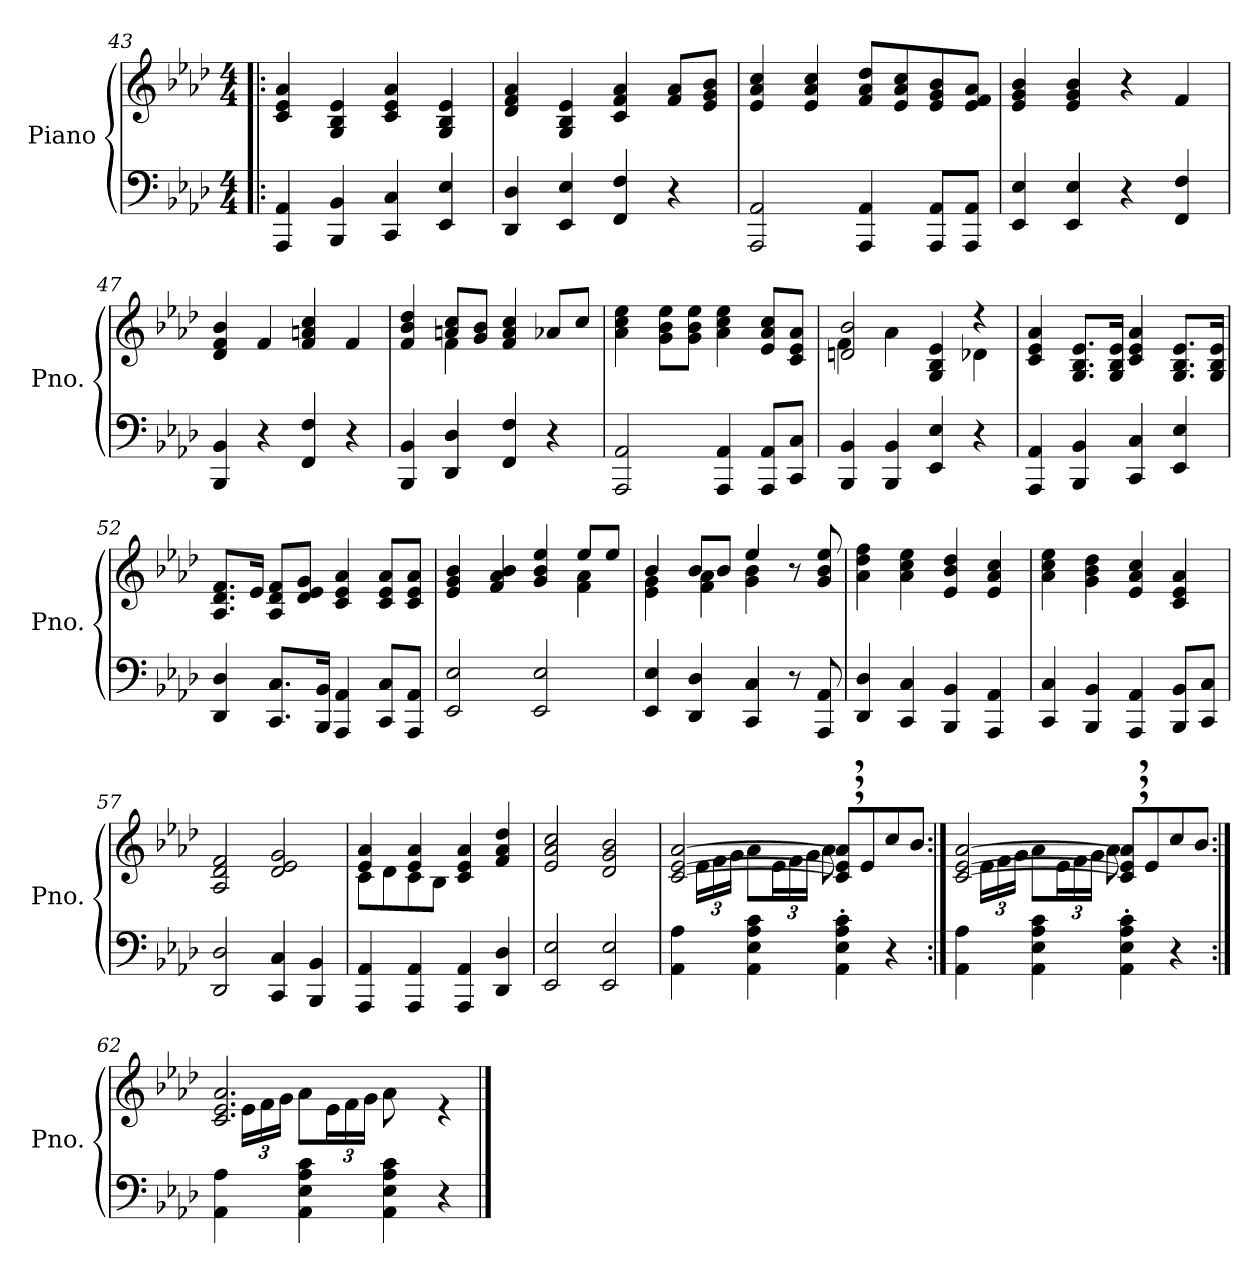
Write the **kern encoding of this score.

**kern	**kern
*part1	*part1
*staff2	*staff1
*I"Piano	*
*I'Pno.	*
*clefF4	*clefG2
*k[b-e-a-d-]	*k[b-e-a-d-]
*M4/4	*M4/4
*MM105	*MM105
=43!|:	=43!|:
4AAA-/ 4AA-/	4c/ 4e-/ 4a-/
4BBB-/ 4BB-/	4G/ 4B-/ 4e-/
4CC/ 4C/	4c/ 4e-/ 4a-/
4EE-/ 4E-/	4G/ 4B-/ 4e-/
=44	=44
4DD-/ 4D-/	4d-/ 4f/ 4a-/
4EE-/ 4E-/	4G/ 4B-/ 4e-/
4FF/ 4F/	4c/ 4f/ 4a-/
4r	8f/ 8a-/L
.	8e-/ 8g/ 8b-/J
!!LO:LB:g=z
=45	=45
2AAA-/ 2AA-/	4e-/ 4a-/ 4cc/
.	4e-/ 4a-/ 4cc/
4AAA-/ 4AA-/	8f/ 8a-/ 8dd-/L
.	8e-/ 8a-/ 8cc/
8AAA-/ 8AA-/L	8e-/ 8g/ 8b-/
8AAA-/ 8AA-/J	8e-/ 8f/ 8a-/J
=46	=46
4EE-/ 4E-/	4e-/ 4g/ 4b-/
4EE-/ 4E-/	4e-/ 4g/ 4b-/
4r	4r
4FF/ 4F/	4f/
=47	=47
4BBB-/ 4BB-/	4d-/ 4f/ 4b-/
4r	4f/
4FF/ 4F/	4f/ 4an/ 4cc/
4r	4f/
=48	=48
*	*^
4BBB-/ 4BB-/	4f/ 4b-/ 4dd-/	4ryy
4DD-/ 4D-/	8an/ 8cc/L	4f\
.	8g/ 8b-/J	.
4FF/ 4F/	4f/ 4a/ 4cc/	2ryy
4r	8a-X/L	.
.	8cc/J	.
*	*v	*v
=49	=49
2AAA-/ 2AA-/	4a-\ 4cc\ 4ee-\
.	8g\ 8b-\ 8ee-\L
.	8g\ 8b-\ 8ee-\J
4AAA-/ 4AA-/	4a-\ 4cc\ 4ee-\
8AAA-/ 8AA-/L	8e-/ 8a-/ 8cc/L
8CC/ 8C/J	8c/ 8e-/ 8a-/J
=50	=50
*	*^
4BBB-/ 4BB-/	2dn/ 2b-/	4f\
4BBB-/ 4BB-/	.	4a-\
4EE-/ 4E-/	4G/ 4B-/ 4e-/	4ryy
4r	4r	4d-X\
*	*v	*v
!!LO:PB:g=z
=51	=51
4AAA-/ 4AA-/	4c/ 4e-/ 4a-/
4BBB-/ 4BB-/	8.G/ 8.B-/ 8.e-/L
.	16G/ 16B-/ 16e-/Jk
4CC/ 4C/	4c/ 4e-/ 4a-/
4EE-/ 4E-/	8.G/ 8.B-/ 8.e-/L
.	16G/ 16B-/ 16e-/Jk
=52	=52
4DD-/ 4D-/	8.A-/ 8.d-/ 8.f/L
.	16e-/Jk
8.CC/ 8.C/L	8A-/ 8d-/ 8f/L
.	8d-/ 8e-/ 8g/J
16BBB-/ 16BB-/Jk	.
4AAA-/ 4AA-/	4c/ 4e-/ 4a-/
8CC/ 8C/L	8c/ 8e-/ 8a-/L
8AAA-/ 8AA-/J	8c/ 8e-/ 8a-/J
=53	=53
*	*^
2EE-/ 2E-/	4e-/ 4g/ 4b-/	2.ryy
.	4f/ 4a-/ 4b-/	.
2EE-/ 2E-/	4g/ 4b-/ 4ee-/	.
.	8ee-/L	4f\ 4a-\
.	8ee-/J	.
=54	=54	=54
4EE-/ 4E-/	4b-/	4e-\ 4g\
4DD-/ 4D-/	8b-/L	4f\ 4a-\
.	8b-/J	.
4CC/ 4C/	4ee-/	4g\ 4b-\
8r	8r	4ryy
8AAA-/ 8AA-/	8g/ 8b-/ 8ee-/	.
*	*v	*v
=55	=55
4DD-/ 4D-/	4a-\ 4dd-\ 4ff\
4CC/ 4C/	4a-\ 4cc\ 4ee-\
4BBB-/ 4BB-/	4e-/ 4b-/ 4dd-/
4AAA-/ 4AA-/	4e-/ 4a-/ 4cc/
!!LO:LB:g=z
=56	=56
4CC/ 4C/	4a-\ 4cc\ 4ee-\
4BBB-/ 4BB-/	4g\ 4b-\ 4dd-\
4AAA-/ 4AA-/	4e-/ 4a-/ 4cc/
8BBB-/ 8BB-/L	4c/ 4e-/ 4a-/
8CC/ 8C/J	.
=57	=57
2DD-/ 2D-/	2A-/ 2d-/ 2f/
4CC/ 4C/	2d-/ 2e-/ 2g/
4BBB-/ 4BB-/	.
=58	=58
*	*^
4AAA-/ 4AA-/	4e-/ 4a-/	8c\L
.	.	8d-\
4AAA-/ 4AA-/	4e-/ 4a-/	8c\
.	.	8B-\J
4AAA-/ 4AA-/	4c/ 4e-/ 4a-/	2ryy
4DD-/ 4D-/	4f/ 4a-/ 4dd-/	.
*	*v	*v
=59	=59
2EE-/ 2E-/	2e-/ 2a-/ 2cc/
2EE-/ 2E-/	2d-/ 2g/ 2b-/
=60	=60
*	*^
4AA-\ 4A-\	[2c/ [2e-/ [2a-/	8ryy
*	*	*Xbrackettup
.	.	24e-\LL
.	.	24f\
.	.	24g\JJ
4AA-\ 4E-\ 4A-\ 4c\	.	8a-\L
.	.	24e-\L
.	.	24f\
.	.	24g\JJ
4AA-\' 4E-\' 4A-\' 4c\'	8c/], 8e-/], 8a-/],L	8a-\
*	*MM80	*
.	8e-/	4.ryy
4r	8cc/	.
.	8b-/J	.
!!LO:LB:g=z	!!
=61:|!	=61:|!	=61:|!
*	*MM105	*
4AA-\ 4A-\	[2c/ [2e-/ [2a-/	8ryy
.	.	24e-\LL
.	.	24f\
.	.	24g\JJ
4AA-\ 4E-\ 4A-\ 4c\	.	8a-\L
.	.	24e-\L
.	.	24f\
.	.	24g\JJ
4AA-\' 4E-\' 4A-\' 4c\'	8c/], 8e-/], 8a-/],L	8a-\
*	*MM80	*
.	8e-/	4.ryy
4r	8cc/	.
.	8b-/J	.
=62:|!	=62:|!	=62:|!
*	*MM105	*
4AA-\ 4A-\	2.c/ 2.e-/ 2.a-/	8ryy
.	.	24e-\LL
.	.	24f\
.	.	24g\JJ
4AA-\ 4E-\ 4A-\ 4c\	.	8a-\L
.	.	24e-\L
.	.	24f\
.	.	24g\JJ
4AA-\ 4E-\ 4A-\ 4c\	.	8a-\
.	.	4.ryy
4r	4re	.
*	*v	*v
==	==
*-	*-
